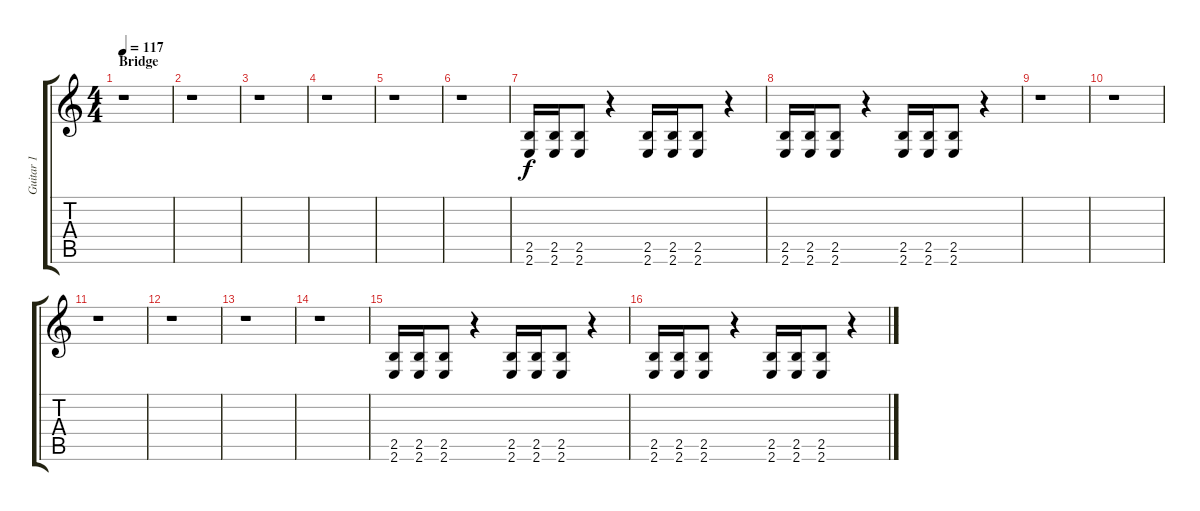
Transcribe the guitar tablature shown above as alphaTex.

\track ("Guitar 1" "Guitar 1") {instrument distortionguitar}
\staff {score tabs}
\tuning (E4 B3 G3 D3 A2 D2) {hide}
\ts (4 4)
\section ("" "Bridge")
\tempo 117
\clef g2
\ks c
r.1{dy f} |
r.1 |
r.1 |
r.1 |
r.1 |
r.1 |
(2.5 2.6).16 (2.5 2.6).16 (2.5 2.6).8 r.4 (2.5 2.6).16 (2.5 2.6).16 (2.5 2.6).8 r.4 |
(2.5 2.6).16 (2.5 2.6).16 (2.5 2.6).8 r.4 (2.5 2.6).16 (2.5 2.6).16 (2.5 2.6).8 r.4 |
r.1 |
r.1 |
r.1 |
r.1 |
r.1 |
r.1 |
(2.5 2.6).16 (2.5 2.6).16 (2.5 2.6).8 r.4 (2.5 2.6).16 (2.5 2.6).16 (2.5 2.6).8 r.4 |
(2.5 2.6).16 (2.5 2.6).16 (2.5 2.6).8 r.4 (2.5 2.6).16 (2.5 2.6).16 (2.5 2.6).8 r.4
